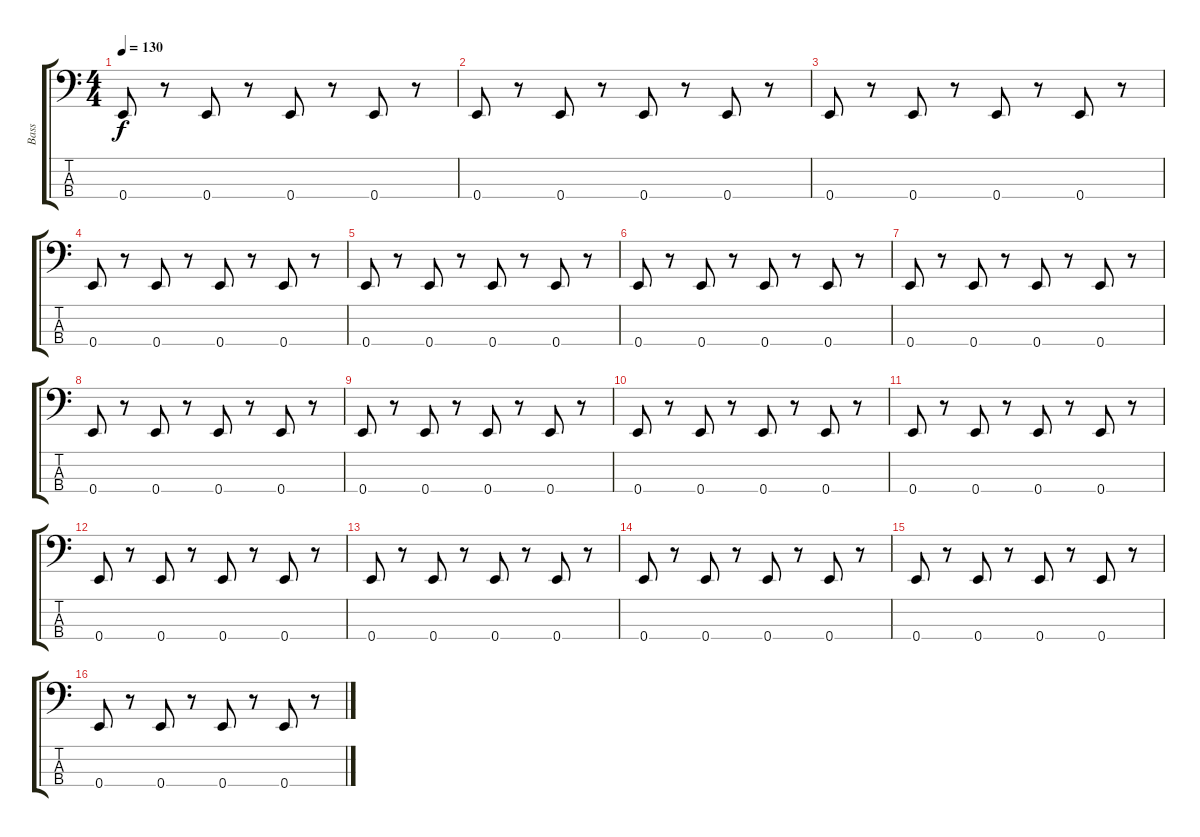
\track ("Bass" "Bass") {instrument electricbasspick}
\staff {score tabs}
\tuning (G2 D2 A1 E1) {hide}
\ts (4 4)
\tempo 130
\clef f4
\ks c
0.4.8{dy f} r.8 0.4.8 r.8 0.4.8 r.8 0.4.8 r.8 |
0.4.8 r.8 0.4.8 r.8 0.4.8 r.8 0.4.8 r.8 |
0.4.8 r.8 0.4.8 r.8 0.4.8 r.8 0.4.8 r.8 |
0.4.8 r.8 0.4.8 r.8 0.4.8 r.8 0.4.8 r.8 |
0.4.8 r.8 0.4.8 r.8 0.4.8 r.8 0.4.8 r.8 |
0.4.8 r.8 0.4.8 r.8 0.4.8 r.8 0.4.8 r.8 |
0.4.8 r.8 0.4.8 r.8 0.4.8 r.8 0.4.8 r.8 |
0.4.8 r.8 0.4.8 r.8 0.4.8 r.8 0.4.8 r.8 |
0.4.8 r.8 0.4.8 r.8 0.4.8 r.8 0.4.8 r.8 |
0.4.8 r.8 0.4.8 r.8 0.4.8 r.8 0.4.8 r.8 |
0.4.8 r.8 0.4.8 r.8 0.4.8 r.8 0.4.8 r.8 |
0.4.8 r.8 0.4.8 r.8 0.4.8 r.8 0.4.8 r.8 |
0.4.8 r.8 0.4.8 r.8 0.4.8 r.8 0.4.8 r.8 |
0.4.8 r.8 0.4.8 r.8 0.4.8 r.8 0.4.8 r.8 |
0.4.8 r.8 0.4.8 r.8 0.4.8 r.8 0.4.8 r.8 |
0.4.8 r.8 0.4.8 r.8 0.4.8 r.8 0.4.8 r.8
